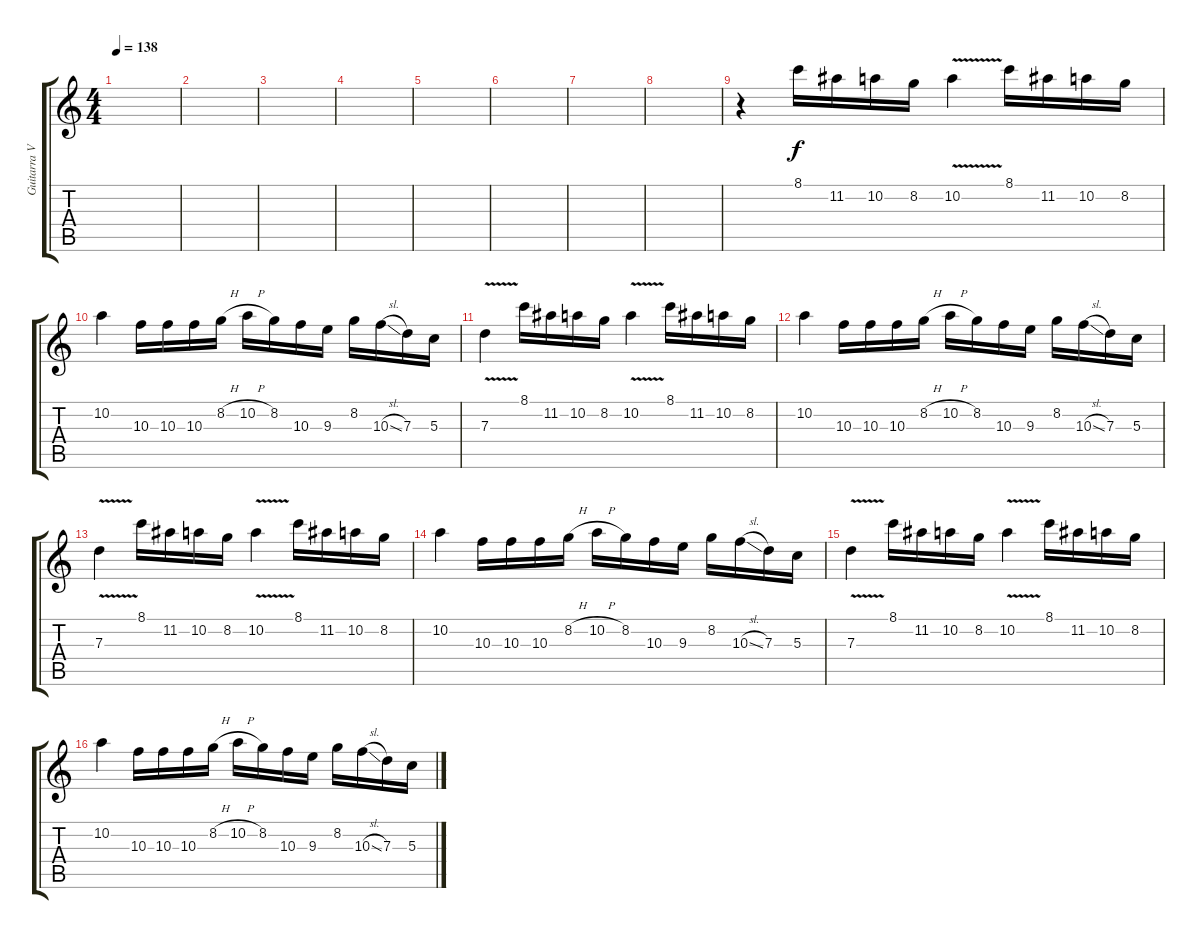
\track ("Guitarra VII (Dist. Solo)" "Guitarra V") {instrument distortionguitar}
\staff {score tabs}
\tuning (E4 B3 G3 D3 A2 E2) {hide}
\ts (4 4)
\tempo 138
\clef g2
\ks c
|
|
|
|
|
|
|
|
r.4 8.1.16 11.2.16 10.2.16 8.2.16 10.2{v}.4 8.1.16 11.2.16 10.2.16 8.2.16 |
10.2.4 10.3.16 10.3.16 10.3.16 8.2{h}.16 10.2{h}.16 8.2.16 10.3.16 9.3.16 8.2.16 10.3{sl}.16 7.3.16 5.3.16 |
7.3{v}.4 8.1.16 11.2.16 10.2.16 8.2.16 10.2{v}.4 8.1.16 11.2.16 10.2.16 8.2.16 |
10.2.4 10.3.16 10.3.16 10.3.16 8.2{h}.16 10.2{h}.16 8.2.16 10.3.16 9.3.16 8.2.16 10.3{sl}.16 7.3.16 5.3.16 |
7.3{v}.4 8.1.16 11.2.16 10.2.16 8.2.16 10.2{v}.4 8.1.16 11.2.16 10.2.16 8.2.16 |
10.2.4 10.3.16 10.3.16 10.3.16 8.2{h}.16 10.2{h}.16 8.2.16 10.3.16 9.3.16 8.2.16 10.3{sl}.16 7.3.16 5.3.16 |
7.3{v}.4 8.1.16 11.2.16 10.2.16 8.2.16 10.2{v}.4 8.1.16 11.2.16 10.2.16 8.2.16 |
10.2.4 10.3.16 10.3.16 10.3.16 8.2{h}.16 10.2{h}.16 8.2.16 10.3.16 9.3.16 8.2.16 10.3{sl}.16 7.3.16 5.3.16
